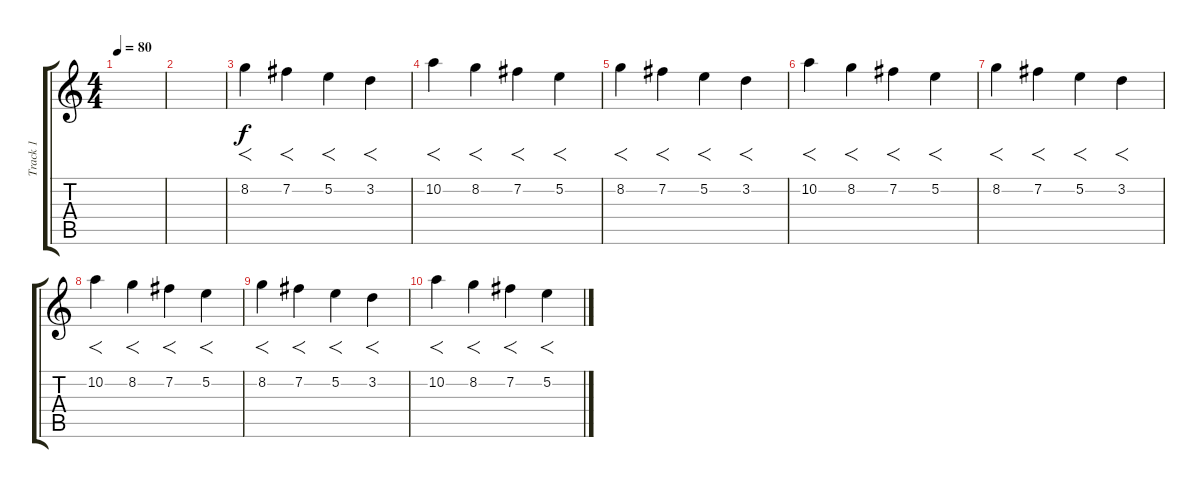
\track ("Track 1" "Track 1") {instrument acousticguitarnylon}
\staff {score tabs}
\tuning (E4 B3 G3 D3 A2 E2) {hide}
\ts (4 4)
\tempo 80
\clef g2
\ks c
|
|
8.2.4{f} 7.2.4{f} 5.2.4{f} 3.2.4{f} |
10.2.4{f} 8.2.4{f} 7.2.4{f} 5.2.4{f} |
8.2.4{f} 7.2.4{f} 5.2.4{f} 3.2.4{f} |
10.2.4{f} 8.2.4{f} 7.2.4{f} 5.2.4{f} |
8.2.4{f} 7.2.4{f} 5.2.4{f} 3.2.4{f} |
10.2.4{f} 8.2.4{f} 7.2.4{f} 5.2.4{f} |
8.2.4{f} 7.2.4{f} 5.2.4{f} 3.2.4{f} |
10.2.4{f} 8.2.4{f} 7.2.4{f} 5.2.4{f}
